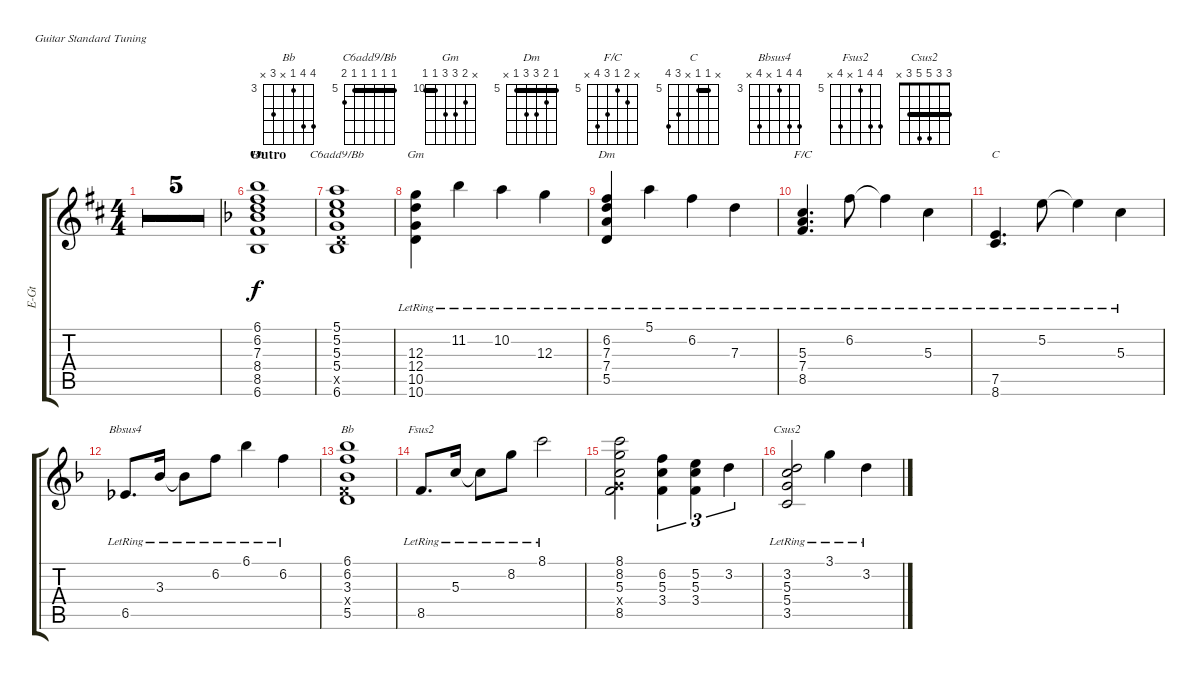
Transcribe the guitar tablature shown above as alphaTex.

\defaultSystemsLayout 4
\bracketExtendMode groupsimilarinstruments
\otherSystemsTrackNameOrientation horizontal
\track ("Clean Guitar" "E-Gt") {multiBarRest instrument electricguitarclean}
\staff {score tabs}
\tuning (E4 B3 G3 D3 A2 E2)
\chord ("Bb" 6 6 7 8 8 6) {firstfret 6 showfingering false barre (6 6)}
\chord ("C6add9/Bb" 5 5 5 5 5 6) {firstfret 5 showfingering false barre (5 5 5 5)}
\chord ("Gm" x 11 12 12 10 10) {firstfret 10 showfingering false barre 10}
\chord ("Dm" 5 6 7 7 5 x) {firstfret 5 showfingering false barre 5}
\chord ("F/C" x 6 5 7 8 x) {firstfret 5 showfingering false}
\chord ("C" x 5 5 x 7 8) {firstfret 5 showfingering false barre 5}
\chord ("Bbsus4" 6 6 3 x 6 x) {firstfret 3 showfingering false}
\chord ("Bb" 6 6 3 x 5 x) {firstfret 3 showfingering false}
\chord ("Fsus2" 8 8 5 x 8 x) {firstfret 5 showfingering false}
\chord ("Csus2" 3 3 5 5 3 x) {showfingering false barre (3 3)}
\ts (4 4)
\tempo 120
\clef g2
\ks d
r.1{dy f} |
r.1 |
r.1 |
r.1 |
r.1 |
\section ("" "Outro")
\ks f
(6.1{acc b} 6.2{acc forcenatural} 7.3{acc forcenatural} 8.4{acc b} 8.5{acc forcenatural} 6.6{acc b}).1{ch "Bb"} |
(6.6{acc b} 5.5{x acc forcenatural} 5.4{acc forcenatural} 5.3{acc forcenatural} 5.2{acc forcenatural} 5.1{acc forcenatural}).1{ch "C6add9/Bb"} |
(10.6{lr acc forcenatural} 10.5{lr acc forcenatural} 12.4{lr acc forcenatural} 12.3{lr acc forcenatural}).4{ch "Gm"} 11.2{lr acc b}.4 10.2{lr acc forcenatural}.4 12.3{lr acc forcenatural}.4 |
(6.2{lr acc forcenatural} 7.3{lr acc forcenatural} 7.4{lr acc forcenatural} 5.5{lr acc forcenatural}).4{ch "Dm"} 5.1{lr acc forcenatural}.4 6.2{lr acc forcenatural}.4 7.3{lr acc forcenatural}.4 |
(8.5{lr acc forcenatural} 7.4{lr acc forcenatural} 5.3{lr acc forcenatural}).4{d ch "F/C"} 6.2{lr acc forcenatural}.8 6.2{lr t acc forcenatural}.4 5.3{lr acc forcenatural}.4 |
(7.5{lr acc forcenatural} 8.6{lr acc forcenatural}).4{d ch "C"} 5.2{lr acc forcenatural}.8 5.2{lr t acc forcenatural}.4 5.3{lr acc forcenatural}.4 |
6.5{lr acc b}.8{d ch "Bbsus4"} 3.3{lr acc b}.16 3.3{lr t acc b}.8 6.2{lr acc forcenatural}.8 6.1{lr acc b}.4 6.2{lr acc forcenatural}.4 |
(6.1{acc b} 6.2{acc forcenatural} 3.3{acc b} 3.4{x acc forcenatural} 5.5{acc forcenatural}).1{ch "Bb"} |
8.5{lr acc forcenatural}.8{d ch "Fsus2"} 5.3{lr acc forcenatural}.16 5.3{lr t acc forcenatural}.8 8.2{lr acc forcenatural}.8 8.1{lr acc forcenatural}.2 |
(8.1{acc forcenatural} 8.2{acc forcenatural} 5.3{acc forcenatural} 5.4{x acc forcenatural} 8.5{acc forcenatural}).2 (6.2{acc forcenatural} 5.3{acc forcenatural} 3.4{acc forcenatural}).4{tu (3 2)} (3.4{acc forcenatural} 5.3{acc forcenatural} 5.2{acc forcenatural}).4{tu (3 2)} 3.2{acc forcenatural}.4{tu (3 2)} |
(3.2{lr acc forcenatural} 5.3{lr acc forcenatural} 5.4{lr acc forcenatural} 3.5{lr acc forcenatural}).2{ch "Csus2"} 3.1{lr acc forcenatural}.4 3.2{lr acc forcenatural}.4
